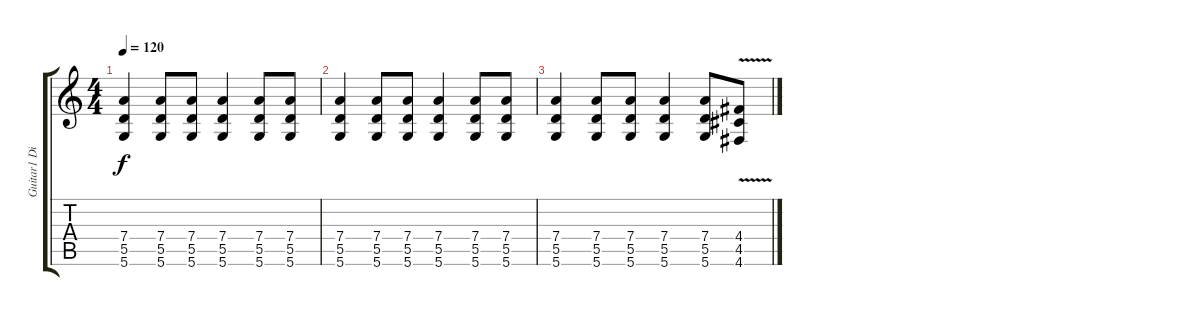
\track ("Guitar1 Dist" "Guitar1 Di") {instrument overdrivenguitar}
\staff {score tabs}
\tuning (E4 B3 G3 D3 A2 D2) {hide}
\ts (4 4)
\tempo 120
\clef g2
\ks c
(7.4 5.5 5.6).4{dy f} (7.4 5.5 5.6).8 (7.4 5.5 5.6).8 (7.4 5.5 5.6).4 (7.4 5.5 5.6).8 (7.4 5.5 5.6).8 |
(7.4 5.5 5.6).4 (7.4 5.5 5.6).8 (7.4 5.5 5.6).8 (7.4 5.5 5.6).4 (7.4 5.5 5.6).8 (7.4 5.5 5.6).8 |
(7.4 5.5 5.6).4 (7.4 5.5 5.6).8 (7.4 5.5 5.6).8 (7.4 5.5 5.6).4 (7.4 5.5 5.6).8 (4.4 4.5{v} 4.6).8
